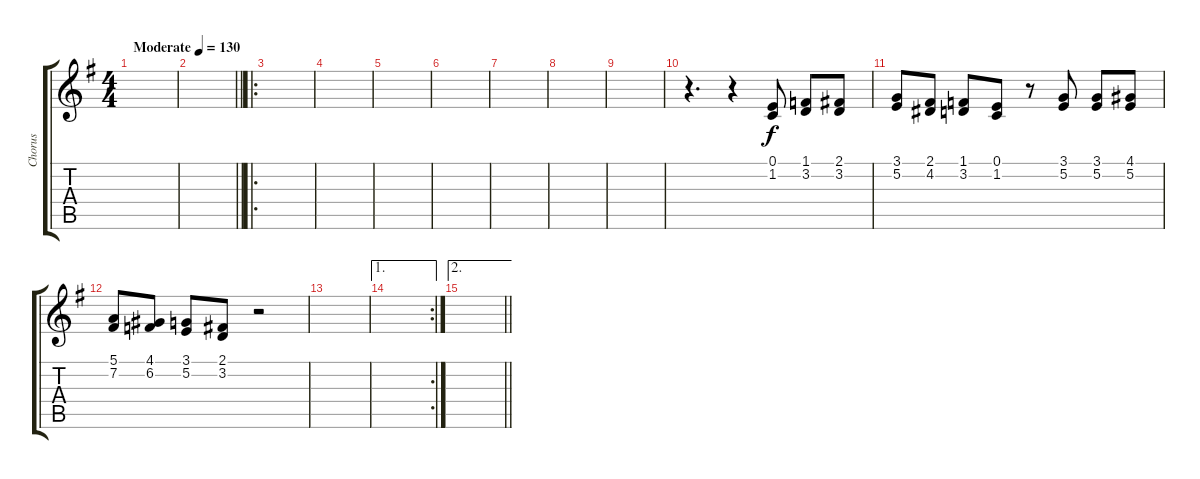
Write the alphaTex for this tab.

\track ("Chorus" "Chorus") {instrument panflute}
\staff {score tabs}
\tuning (E4 B3 G3 D3 A2 E2) {hide}
\ts (4 4)
\tempo (130 "Moderate")
\clef g2
\ks g
|
\barLineRight lightlight
|
\ro
|
|
|
|
|
|
|
r.4{d} r.4 (0.1 1.2).8 (1.1 3.2).8 (2.1 3.2).8 |
(3.1 5.2).8 (2.1 4.2).8 (1.1 3.2).8 (0.1 1.2).8 r.8 (3.1 5.2).8 (3.1 5.2).8 (4.1 5.2).8 |
(5.1 7.2).8 (4.1 6.2).8 (3.1 5.2).8 (2.1 3.2).8 r.2 |
|
\ae 1
\rc 2
|
\ae 2
\barLineRight lightlight
